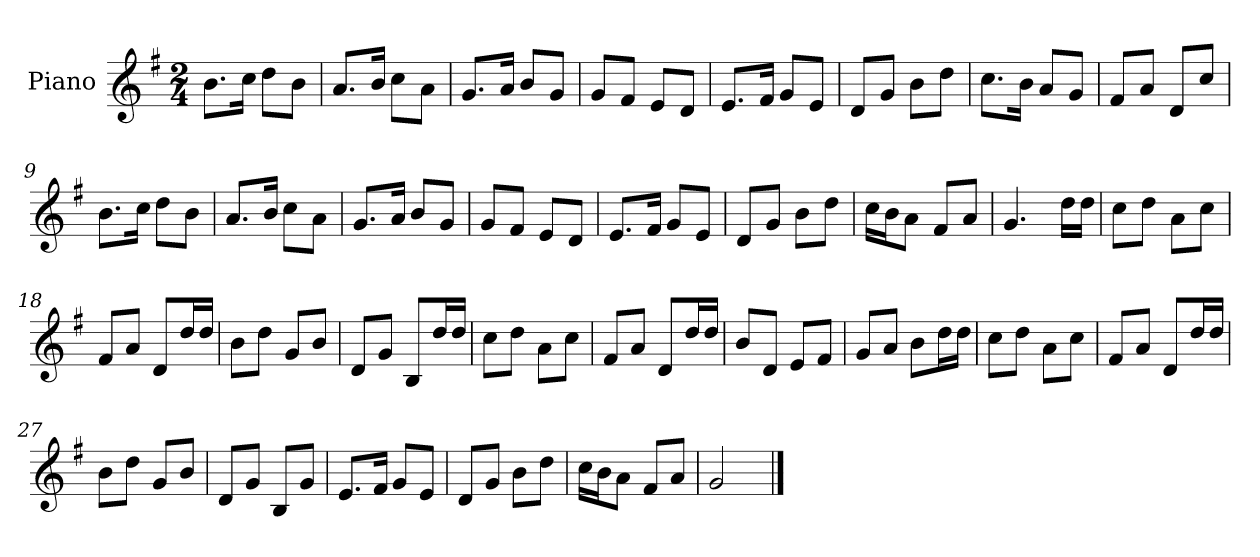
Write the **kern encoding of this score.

**kern
*part1
*staff1
*I"Piano
*I'Pno
*clefG2
*k[f#]
*M2/4
=1
8.b\L
16cc\Jk
8dd\L
8b\J
=2
8.a/L
16b/Jk
8cc\L
8a\J
=3
8.g/L
16a/Jk
8b/L
8g/J
=4
8g/L
8f#/J
8e/L
8d/J
=5
8.e/L
16f#/Jk
8g/L
8e/J
=6
8d/L
8g/J
8b\L
8dd\J
=7
8.cc\L
16b\Jk
8a/L
8g/J
=8
8f#/L
8a/J
8d/L
8cc/J
=9
8.b\L
16cc\Jk
8dd\L
8b\J
=10
8.a/L
16b/Jk
8cc\L
8a\J
=11
8.g/L
16a/Jk
8b/L
8g/J
=12
8g/L
8f#/J
8e/L
8d/J
=13
8.e/L
16f#/Jk
8g/L
8e/J
=14
8d/L
8g/J
8b\L
8dd\J
=15
16cc\LL
16b\J
8a\J
8f#/L
8a/J
=16
4.g/
16dd\LL
16dd\JJ
=17
8cc\L
8dd\J
8a\L
8cc\J
=18
8f#/L
8a/J
8d/L
16dd/L
16dd/JJ
=19
8b\L
8dd\J
8g/L
8b/J
=20
8d/L
8g/J
8B/L
16dd/L
16dd/JJ
=21
8cc\L
8dd\J
8a\L
8cc\J
=22
8f#/L
8a/J
8d/L
16dd/L
16dd/JJ
=23
8b/L
8d/J
8e/L
8f#/J
=24
8g/L
8a/J
8b\L
16dd\L
16dd\JJ
=25
8cc\L
8dd\J
8a\L
8cc\J
=26
8f#/L
8a/J
8d/L
16dd/L
16dd/JJ
=27
8b\L
8dd\J
8g/L
8b/J
=28
8d/L
8g/J
8B/L
8g/J
=29
8.e/L
16f#/Jk
8g/L
8e/J
=30
8d/L
8g/J
8b\L
8dd\J
=31
16cc\LL
16b\J
8a\J
8f#/L
8a/J
=32
2g/
==
*-
